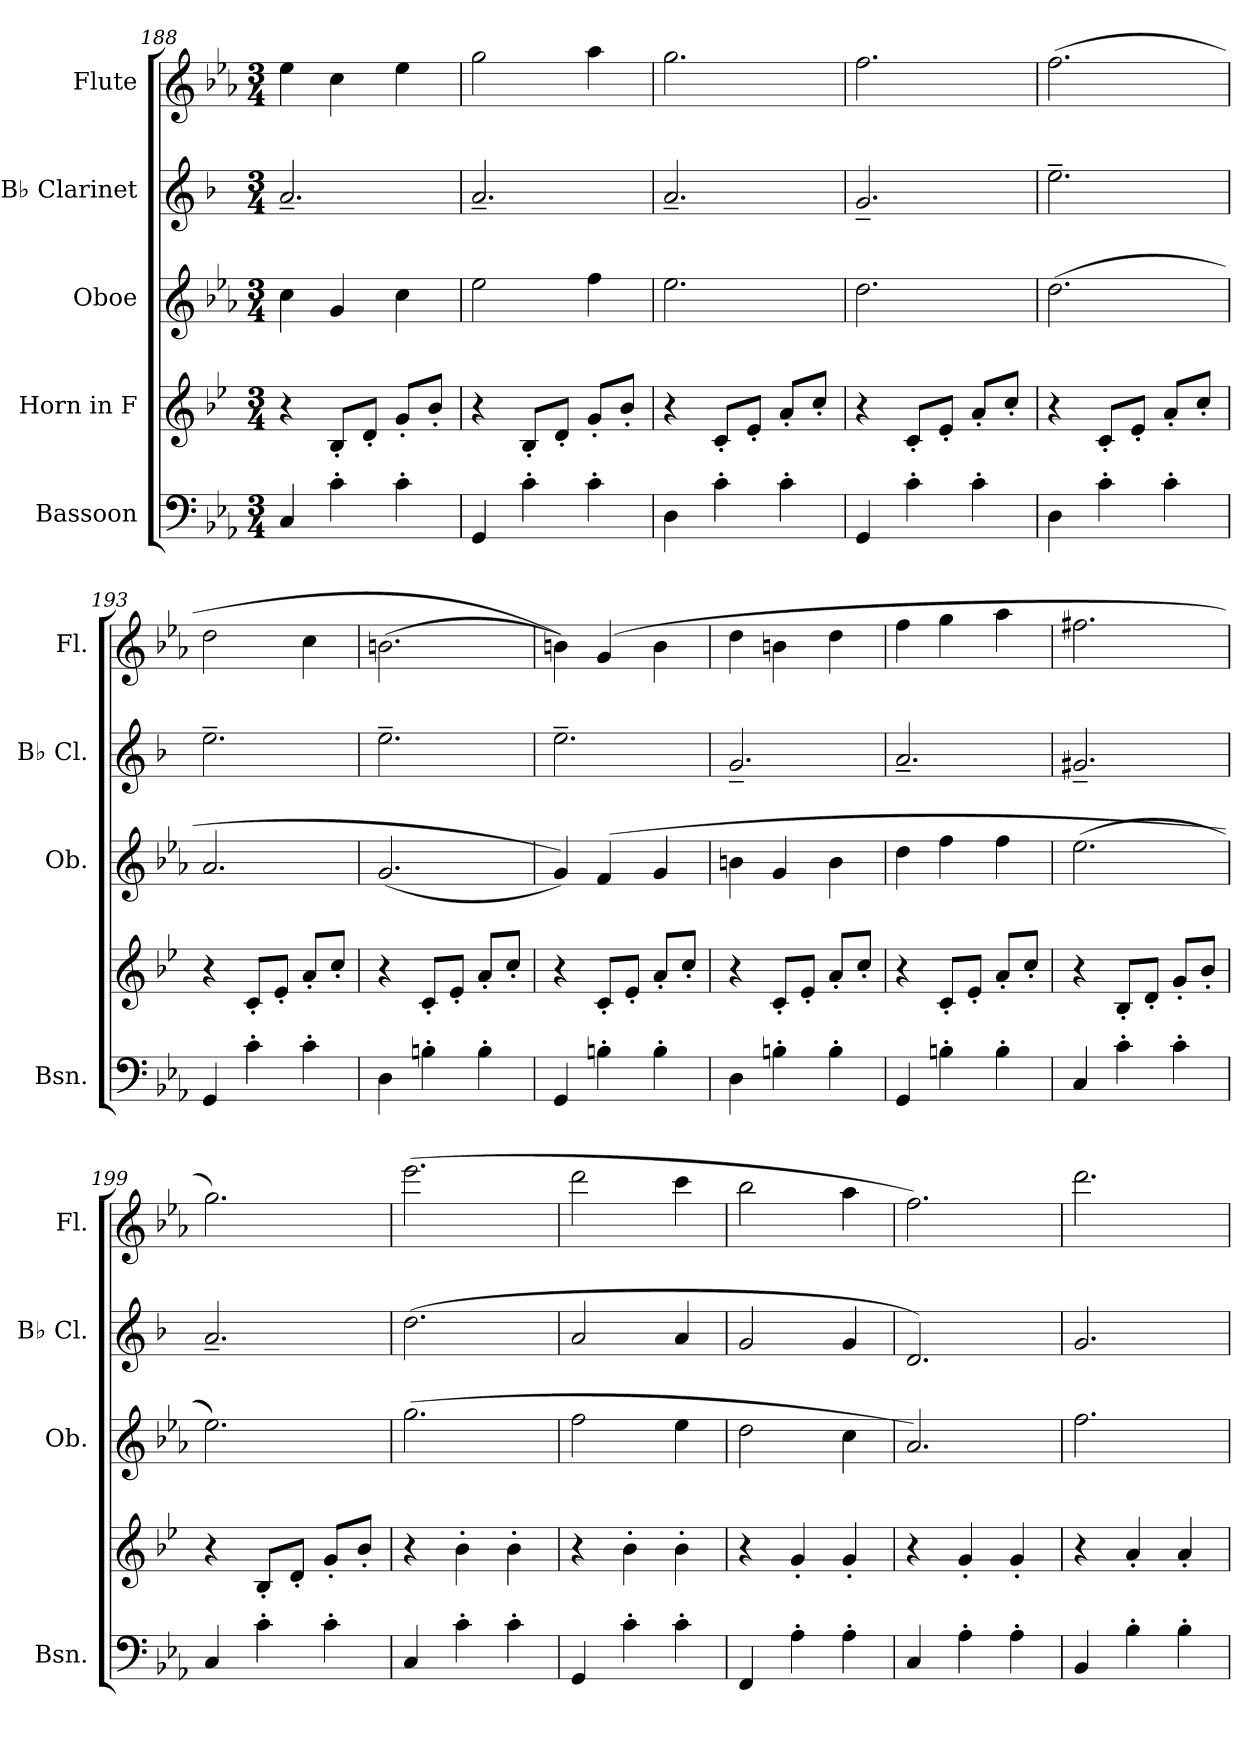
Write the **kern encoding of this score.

**kern	**kern	**kern	**kern	**kern
*part5	*part4	*part3	*part2	*part1
*staff5	*staff4	*staff3	*staff2	*staff1
*I"Bassoon	*I"Horn in F	*I"Oboe	*I"B♭ Clarinet	*I"Flute
*I'Bsn.	*	*I'Ob.	*I'B♭ Cl.	*I'Fl.
*clefF4	*clefG2	*clefG2	*clefG2	*clefG2
*	*ITrd4c7	*	*ITrd1c2	*
*k[b-e-a-]	*k[b-e-a-]	*k[b-e-a-]	*k[b-e-a-]	*k[b-e-a-]
*M3/4	*M3/4	*M3/4	*M3/4	*M3/4
=188	=188	=188	=188	=188
4C/	4r	4cc\	2.g~/	4ee-\
4c'\	8E-'/L	4g/	.	4cc\
.	8G'/J	.	.	.
4c'\	8c'/L	4cc\	.	4ee-\
.	8e-'/J	.	.	.
=189	=189	=189	=189	=189
4GG/	4r	2ee-\	2.g~/	2gg\
4c'\	8E-'/L	.	.	.
.	8G'/J	.	.	.
4c'\	8c'/L	4ff\	.	4aa-\
.	8e-'/J	.	.	.
!!LO:LB:g=z
=190	=190	=190	=190	=190
4D\	4r	2.ee-\	2.g~/	2.gg\
4c'\	8F'/L	.	.	.
.	8A-'/J	.	.	.
4c'\	8d'/L	.	.	.
.	8f'/J	.	.	.
=191	=191	=191	=191	=191
4GG/	4r	2.dd\	2.f~/	2.ff\
4c'\	8F'/L	.	.	.
.	8A-'/J	.	.	.
4c'\	8d'/L	.	.	.
.	8f'/J	.	.	.
=192	=192	=192	=192	=192
4D\	4r	(2.dd\	2.dd~\	(2.ff\
4c'\	8F'/L	.	.	.
.	8A-'/J	.	.	.
4c'\	8d'/L	.	.	.
.	8f'/J	.	.	.
=193	=193	=193	=193	=193
4GG/	4r	2.a-/	2.dd~\	2dd\
4c'\	8F'/L	.	.	.
.	8A-'/J	.	.	.
4c'\	8d'/L	.	.	4cc\
.	8f'/J	.	.	.
=194	=194	=194	=194	=194
4D\	4r	(2.g/	2.dd~\	(2.bn\
4Bn'\	8F'/L	.	.	.
.	8A-'/J	.	.	.
4B'\	8d'/L	.	.	.
.	8f'/J	.	.	.
=195	=195	=195	=195	=195
4GG/	4r	4g/))	2.dd~\	4bn\))
4Bn'\	8F'/L	(4f/	.	(4g/
.	8A-'/J	.	.	.
4B'\	8d'/L	4g/	.	4b\
.	8f'/J	.	.	.
!!LO:PB:g=z
=196	=196	=196	=196	=196
4D\	4r	4bn\	2.f~/	4dd\
4Bn'\	8F'/L	4g/	.	4bn\
.	8A-'/J	.	.	.
4B'\	8d'/L	4b\	.	4dd\
.	8f'/J	.	.	.
=197	=197	=197	=197	=197
4GG/	4r	4dd\	2.g~/	4ff\
4Bn'\	8F'/L	4ff\	.	4gg\
.	8A-'/J	.	.	.
4B'\	8d'/L	4ff\	.	4aa-\
.	8f'/J	.	.	.
=198	=198	=198	=198	=198
4C/	4r	(2.ee-\	2.f#X~/	2.ff#X\
4c'\	8E-'/L	.	.	.
.	8G'/J	.	.	.
4c'\	8c'/L	.	.	.
.	8e-'/J	.	.	.
=199	=199	=199	=199	=199
4C/	4r	2.ee-\))	2.g~/	2.gg\)
4c'\	8E-'/L	.	.	.
.	8G'/J	.	.	.
4c'\	8c'/L	.	.	.
.	8e-'/J	.	.	.
=200	=200	=200	=200	=200
4C/	4r	(2.gg\	(2.cc\	(2.eee-\
4c'\	4e-'\	.	.	.
4c'\	4e-'\	.	.	.
=201	=201	=201	=201	=201
4GG/	4r	2ff\	2g/	2ddd\
4c'\	4e-'\	.	.	.
4c'\	4e-'\	4ee-\	4g/	4ccc\
=202	=202	=202	=202	=202
4FF/	4r	2dd\	2f/	2bb-\
4A-'\	4c'/	.	.	.
4A-'\	4c'/	4cc\	4f/	4aa-\
!!LO:LB:g=z
=203	=203	=203	=203	=203
4C/	4r	2.a-/)	2.c/)	2.ff\)
4A-'\	4c'/	.	.	.
4A-'\	4c'/	.	.	.
=204	=204	=204	=204	=204
4BB-/	4r	2.ff\	2.f/	2.ddd\
4B-'\	4d'/	.	.	.
4B-'\	4d'/	.	.	.
=	=	=	=	=
*-	*-	*-	*-	*-
